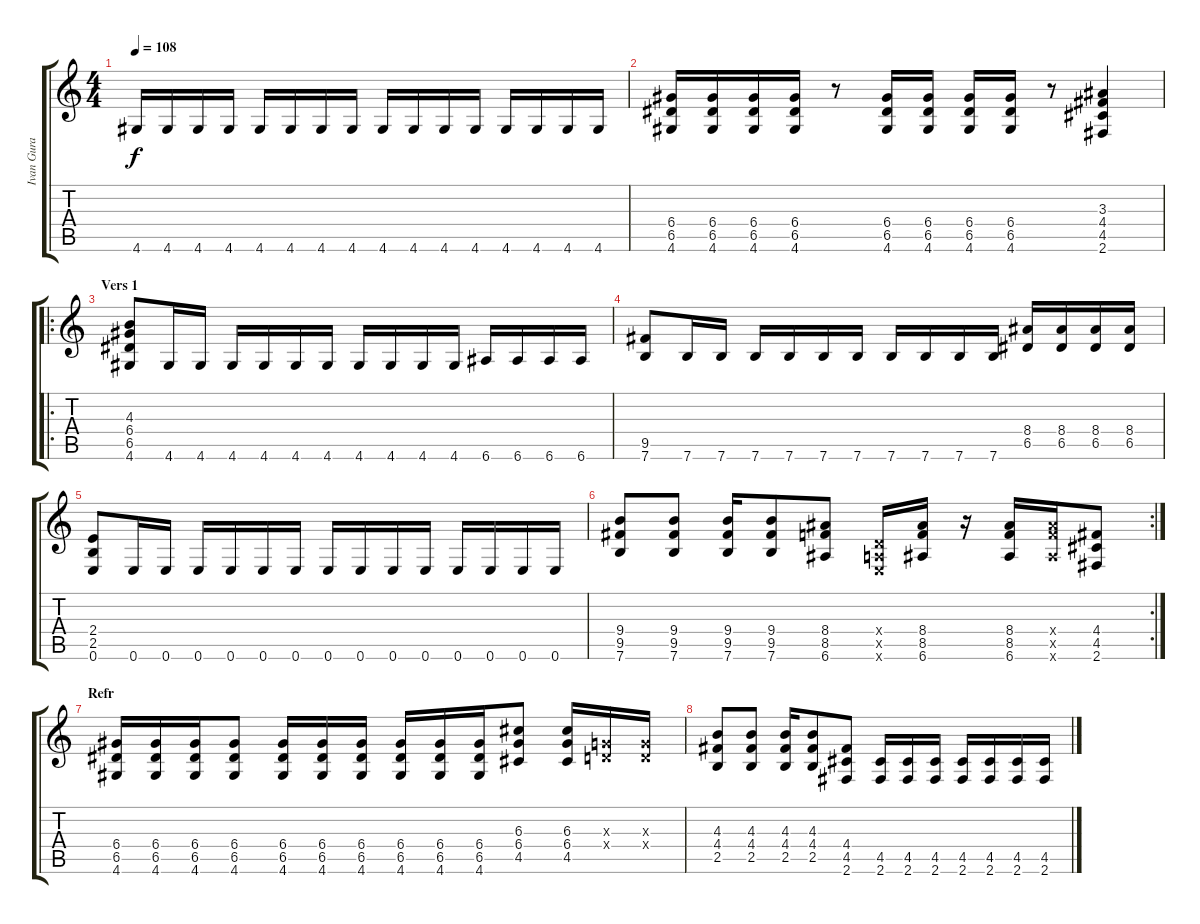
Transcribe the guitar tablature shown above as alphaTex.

\track ("Ivan Gura" "Ivan Gura") {instrument distortionguitar}
\staff {score tabs}
\tuning (E4 B3 G3 D3 A2 E2) {hide}
\ts (4 4)
\tempo 108
\clef g2
\ks c
4.6.16{dy f} 4.6.16 4.6.16 4.6.16 4.6.16 4.6.16 4.6.16 4.6.16 4.6.16 4.6.16 4.6.16 4.6.16 4.6.16 4.6.16 4.6.16 4.6.16 |
(6.4 6.5 4.6).16 (6.4 6.5 4.6).16 (6.4 6.5 4.6).16 (6.4 6.5 4.6).16 r.8 (6.4 6.5 4.6).16 (6.4 6.5 4.6).16 (6.4 6.5 4.6).16 (6.4 6.5 4.6).16 r.8 (3.3 4.4 4.5 2.6).4 |
\ro
\section ("" "Vers 1")
(4.3 6.4 6.5 4.6).8 4.6.16 4.6.16 4.6.16 4.6.16 4.6.16 4.6.16 4.6.16 4.6.16 4.6.16 4.6.16 6.6.16 6.6.16 6.6.16 6.6.16 |
(9.5 7.6).8 7.6.16 7.6.16 7.6.16 7.6.16 7.6.16 7.6.16 7.6.16 7.6.16 7.6.16 7.6.16 (8.4 6.5).16 (8.4 6.5).16 (8.4 6.5).16 (8.4 6.5).16 |
(2.4 2.5 0.6).8 0.6.16 0.6.16 0.6.16 0.6.16 0.6.16 0.6.16 0.6.16 0.6.16 0.6.16 0.6.16 0.6.16 0.6.16 0.6.16 0.6.16 |
\rc 2
(9.4 9.5 7.6).8 (9.4 9.5 7.6).8 (9.4 9.5 7.6).16 (9.4 9.5 7.6).8 (8.4 8.5 6.6).8 (0.4{x} 0.5{x} 0.6{x}).16 (8.4 8.5 6.6).16 r.16 (8.4 8.5 6.6).16 (8.4{x} 8.5{x} 6.6{x}).16 (4.4 4.5 2.6).8 |
\section ("" "Refr ")
(6.4 6.5 4.6).16 (6.4 6.5 4.6).16 (6.4 6.5 4.6).16 (6.4 6.5 4.6).8 (6.4 6.5 4.6).16 (6.4 6.5 4.6).16 (6.4 6.5 4.6).16 (6.4 6.5 4.6).16 (6.4 6.5 4.6).16 (6.4 6.5 4.6).16 (6.3 6.4 4.5).8 (6.3 6.4 4.5).16 (0.3{x} 0.4{x}).16 (0.3{x} 0.4{x}).16 |
(4.3 4.4 2.5).8 (4.3 4.4 2.5).8 (4.3 4.4 2.5).16 (4.3 4.4 2.5).8 (4.4 4.5 2.6).8 (4.5 2.6).16 (4.5 2.6).16 (4.5 2.6).16 (4.5 2.6).16 (4.5 2.6).16 (4.5 2.6).16 (4.5 2.6).16
